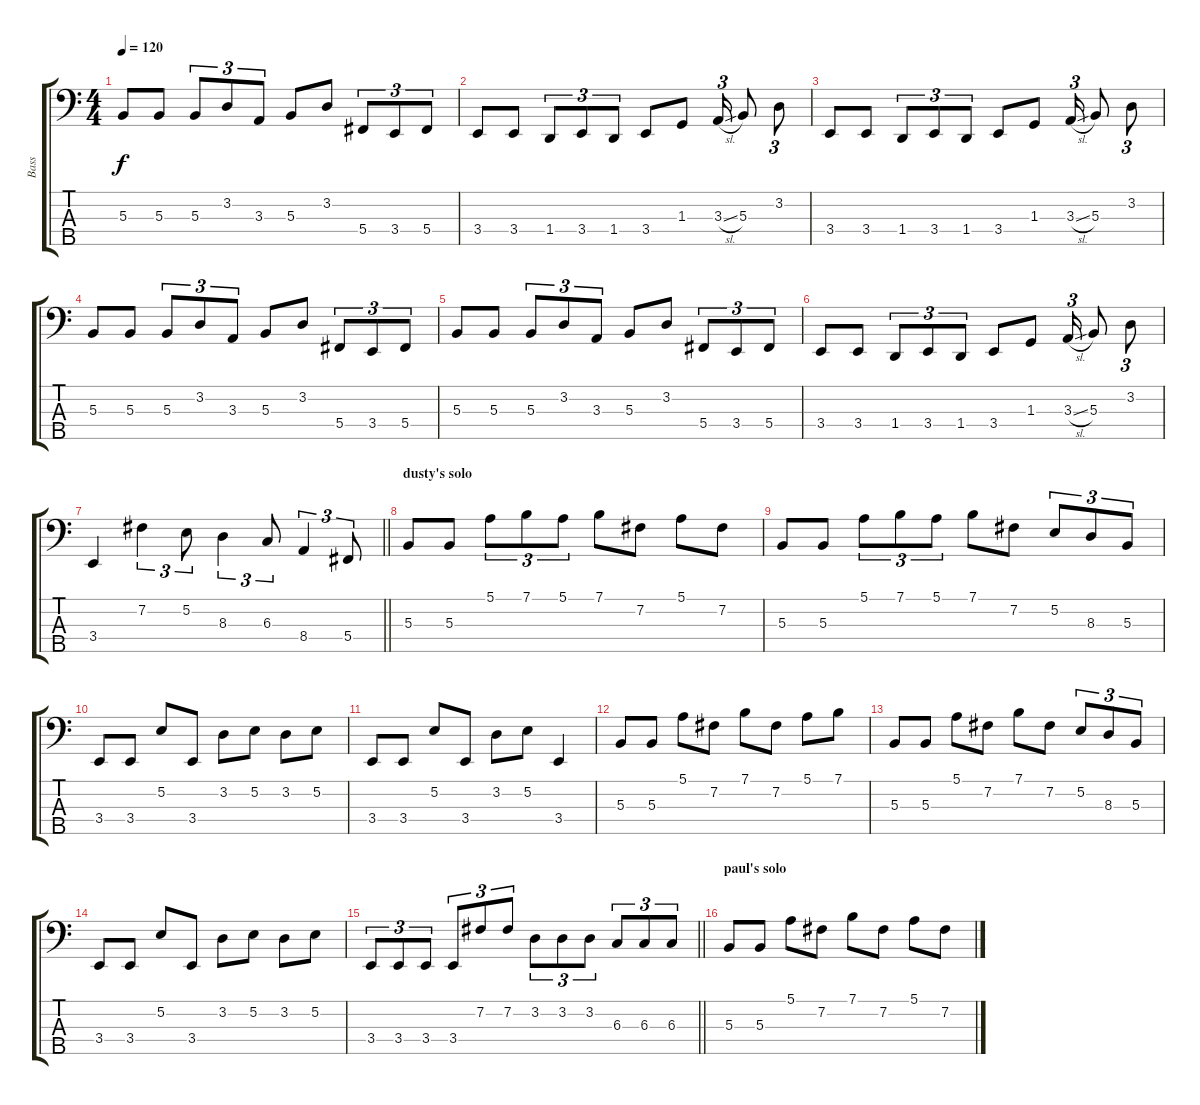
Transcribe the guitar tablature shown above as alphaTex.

\track ("Bass" "Bass") {instrument electricbassfinger}
\staff {score tabs}
\tuning (E2 B1 Gb1 Db1 Ab0) {hide}
\ts (4 4)
\tempo 120
\clef f4
\ks c
5.3.8{dy f} 5.3.8 5.3.8{tu (3 2)} 3.2.8{tu (3 2)} 3.3.8{tu (3 2)} 5.3.8 3.2.8 5.4.8{tu (3 2)} 3.4.8{tu (3 2)} 5.4.8{tu (3 2)} |
3.4.8 3.4.8 1.4.8{tu (3 2)} 3.4.8{tu (3 2)} 1.4.8{tu (3 2)} 3.4.8 1.3.8 3.3{sl}.16{tu (3 2)} 5.3.8 3.2.8{tu (3 2)} |
3.4.8 3.4.8 1.4.8{tu (3 2)} 3.4.8{tu (3 2)} 1.4.8{tu (3 2)} 3.4.8 1.3.8 3.3{sl}.16{tu (3 2)} 5.3.8 3.2.8{tu (3 2)} |
5.3.8 5.3.8 5.3.8{tu (3 2)} 3.2.8{tu (3 2)} 3.3.8{tu (3 2)} 5.3.8 3.2.8 5.4.8{tu (3 2)} 3.4.8{tu (3 2)} 5.4.8{tu (3 2)} |
5.3.8 5.3.8 5.3.8{tu (3 2)} 3.2.8{tu (3 2)} 3.3.8{tu (3 2)} 5.3.8 3.2.8 5.4.8{tu (3 2)} 3.4.8{tu (3 2)} 5.4.8{tu (3 2)} |
3.4.8 3.4.8 1.4.8{tu (3 2)} 3.4.8{tu (3 2)} 1.4.8{tu (3 2)} 3.4.8 1.3.8 3.3{sl}.16{tu (3 2)} 5.3.8 3.2.8{tu (3 2)} |
\barLineRight lightlight
3.4.4 7.2.4{tu (3 2)} 5.2.8{tu (3 2)} 8.3.4{tu (3 2)} 6.3.8{tu (3 2)} 8.4.4{tu (3 2)} 5.4.8{tu (3 2)} |
\section ("" "dusty's solo")
5.3.8 5.3.8 5.1.8{tu (3 2)} 7.1.8{tu (3 2)} 5.1.8{tu (3 2)} 7.1.8 7.2.8 5.1.8 7.2.8 |
5.3.8 5.3.8 5.1.8{tu (3 2)} 7.1.8{tu (3 2)} 5.1.8{tu (3 2)} 7.1.8 7.2.8 5.2.8{tu (3 2)} 8.3.8{tu (3 2)} 5.3.8{tu (3 2)} |
3.4.8 3.4.8 5.2.8 3.4.8 3.2.8 5.2.8 3.2.8 5.2.8 |
3.4.8 3.4.8 5.2.8 3.4.8 3.2.8 5.2.8 3.4.4 |
5.3.8 5.3.8 5.1.8 7.2.8 7.1.8 7.2.8 5.1.8 7.1.8 |
5.3.8 5.3.8 5.1.8 7.2.8 7.1.8 7.2.8 5.2.8{tu (3 2)} 8.3.8{tu (3 2)} 5.3.8{tu (3 2)} |
3.4.8 3.4.8 5.2.8 3.4.8 3.2.8 5.2.8 3.2.8 5.2.8 |
\barLineRight lightlight
3.4.8{tu (3 2)} 3.4.8{tu (3 2)} 3.4.8{tu (3 2)} 3.4.8{tu (3 2)} 7.2.8{tu (3 2)} 7.2.8{tu (3 2)} 3.2.8{tu (3 2)} 3.2.8{tu (3 2)} 3.2.8{tu (3 2)} 6.3.8{tu (3 2)} 6.3.8{tu (3 2)} 6.3.8{tu (3 2)} |
\section ("" "paul's solo")
5.3.8 5.3.8 5.1.8 7.2.8 7.1.8 7.2.8 5.1.8 7.2.8
